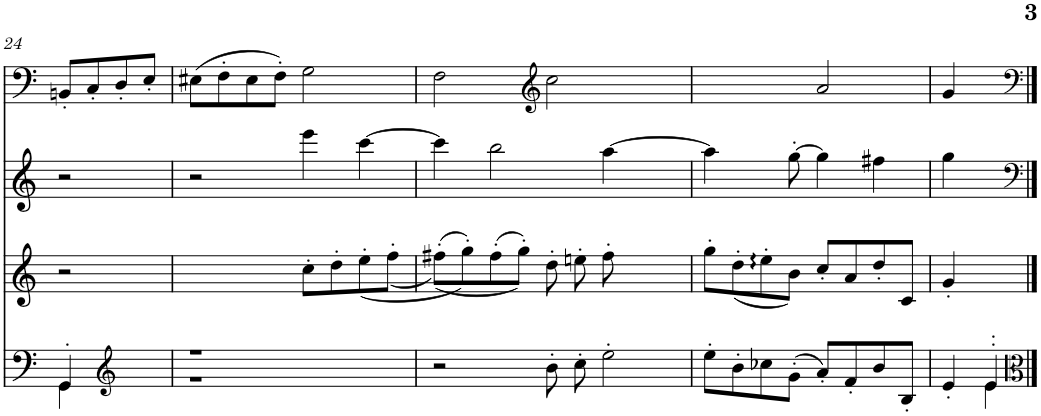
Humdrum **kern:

**kern	**kern	**kern	**kern
*part4	*part3	*part2	*part1
*staff4	*staff3	*staff2	*staff1
*I"Voice	*I"Voice	*I"Voice	*I"Voice
*I'V	*I'V	*I'V	*I'V
!!LO:PB:g=z
*clefF4	*clefG2	*clefG2	*clefF4
*k[]	*k[]	*k[]	*k[]
=24	=24	=24	=24
*^	*	*	*
4GG'/	4GG\	2r	2r	8BBn'/L
.	.	.	.	8C'/
*clefG2	*	*	*	*
4ryy	4ryy	.	.	8D'/
.	.	.	.	8E'/J
=25	=25	=25	=25	=25
1r	1r	2ryy	2r	(>8E#X\L
.	.	.	.	8F'\
.	.	.	.	8E#\
.	.	.	.	8F'\J)
.	.	8cc'\L	4eee\	2G\
.	.	8dd'\	.	.
.	.	(<8ee'\	[>4ccc\	.
.	.	(<8ff'\J	.	.
*v	*v	*	*	*
=26	=26	=26	=26
2r	(>(<8ff#X'\L)	4ccc\]	2F\
.	8gg'\))	.	.
.	(>8ff#'\	2bb\	.
.	8gg'\J))	.	.
*	*	*	*clefG2
8b'\	8dd'\	.	2cc\
8cc'\	8een'\	.	.
[4ee\	8ff#'\	[>4aa\	.
.	8ryy	.	.
4ryy	4ryy	4ryy	4ryy
=27	=27	=27	=27
8ee'\L	8gg'\L	4aa\]	2ryy
4ee'\]	4ryy	.	.
.	.	8ryy	.
8b'\	(<8dd'\	[>8gg'\	.
8cc-X\	8ee'\	4gg\]	2a/
(>8g'\J	8b\J)	.	.
8a'/L)	8cc'/L	4ff#X\	.
8f'/	8a/	.	.
8b/	8dd'/	4ryy	4ryy
8B'/J	8c/J	.	.
=28	=28	=28	=28
*^	*	*	*
4e'/	4ryy	4g'/	4gg\	4g/
4e''/	4e\	4ryy	4ryy	4ryy
*v	*v	*	*	*
==	==	==	==
*-	*-	*-	*-
